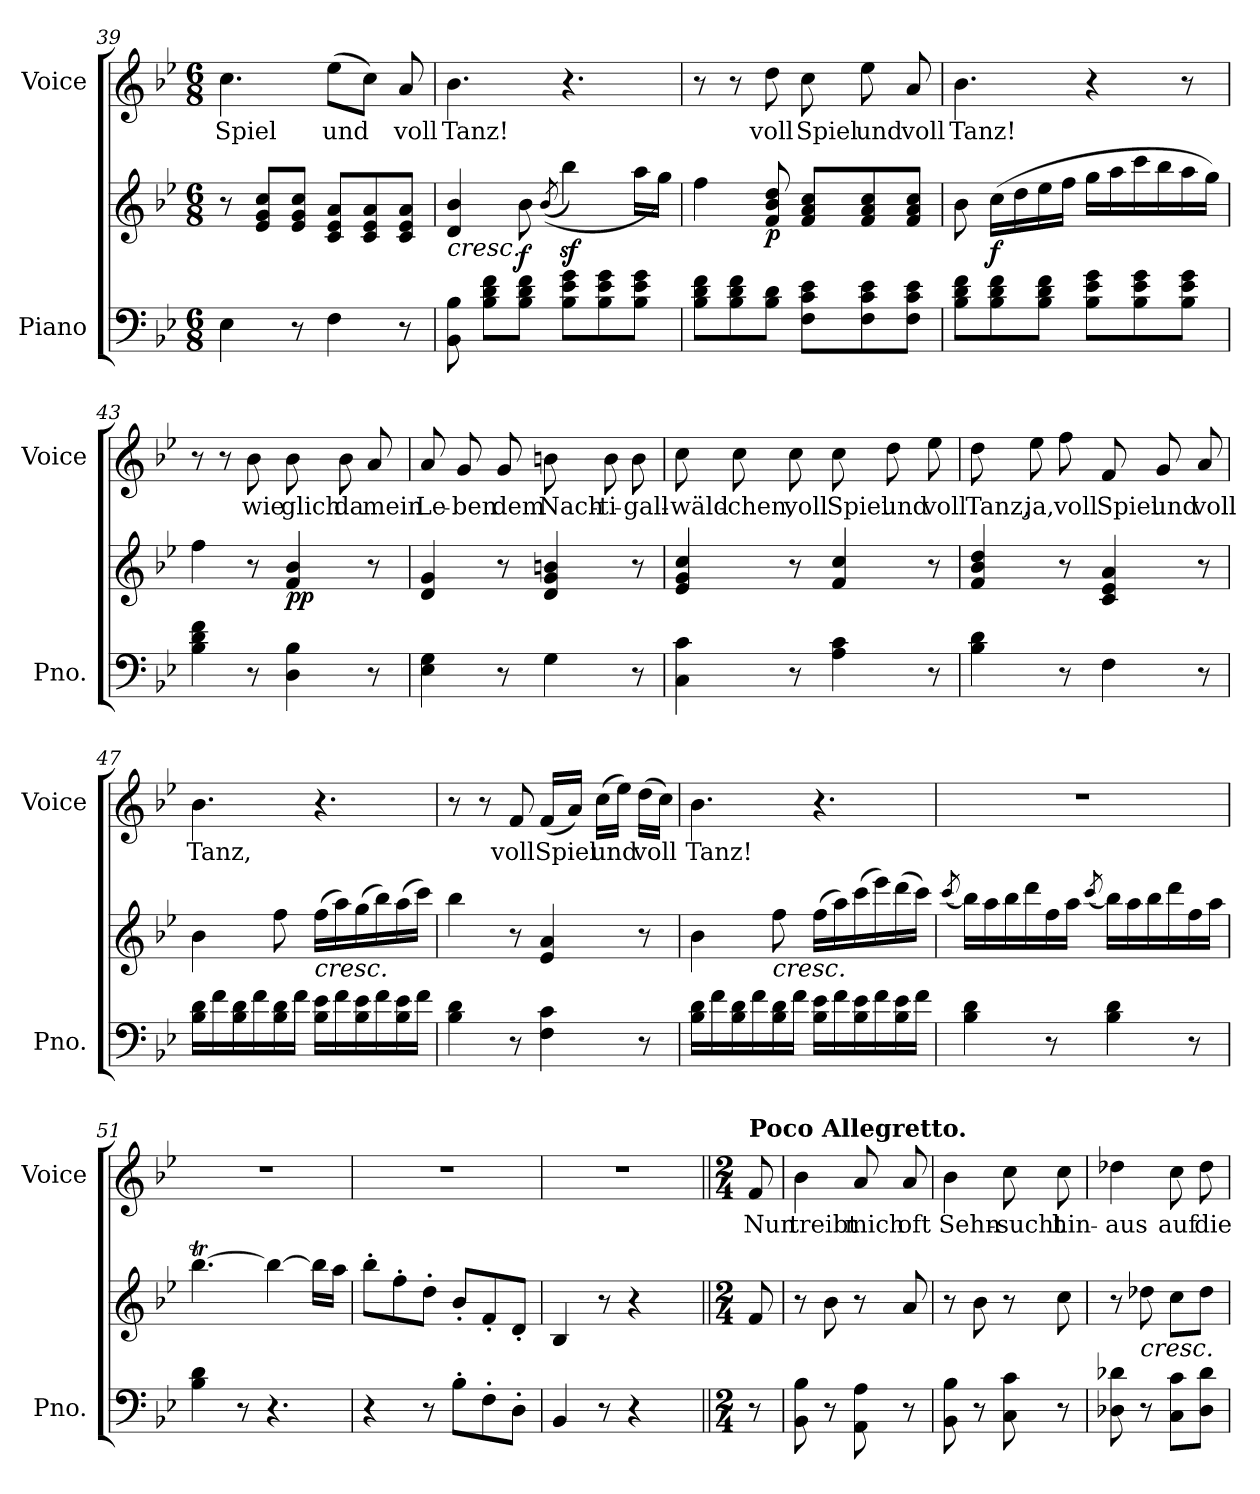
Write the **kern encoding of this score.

**kern	**kern	**dynam	**kern	**text
*part2	*part2	*part2	*part1	*part1
*staff3	*staff2	*staff2/3	*staff1	*staff1
*I"Piano	*	*	*I"Voice	*
*I'Pno.	*	*	*I'Voice	*
*clefF4	*clefG2	*	*clefG2	*
*k[b-e-]	*k[b-e-]	*	*k[b-e-]	*
*B-:	*B-:	*	*B-:	*
*M6/8	*M6/8	*	*M6/8	*
=39	=39	=39	=39	=39
!	!	!	!	!LO:LY:b
4E-\	8r	.	4.cc\	Spiel
.	8e-/ 8g/ 8cc/L	.	.	.
8r	8e-/ 8g/ 8cc/J	.	.	.
!	!	!	!	!LO:LY:b
4F\	8c/ 8e-/ 8a/L	.	(>8ee-\L	und
.	8c/ 8e-/ 8a/	.	8cc\J)	.
!	!	!	!	!LO:LY:b
8r	8c/ 8e-/ 8a/J	.	8a/	voll
=40	=40	=40	=40	=40
!	!LO:TX:b:i:t=cresc.	!	!	!
!	!	!	!	!LO:LY:b
8BB-\ 8B-\	4d/ 4b-/	.	4.b-\	Tanz!
8B-\ 8d\ 8f\L	.	.	.	.
!	!	!LO:DY:b	!	!
8B-\ 8d\ 8f\J	8b-\	f	.	.
.	(>(>8qb-/	.	.	.
8B-\ 8e-\ 8g\L	4bb-z<\)	.	4.r	.
8B-\ 8e-\ 8g\	.	.	.	.
8B-\ 8e-\ 8g\J	16aa\LL	.	.	.
.	16gg\JJ)	.	.	.
!!LO:LB:g=z
=41	=41	=41	=41	=41
8B-\ 8d\ 8f\L	4ff\	.	8r	.
8B-\ 8d\ 8f\	.	.	8r	.
!	!	!LO:DY:b	!	!LO:LY:b
8B-\ 8d\J	8f/ 8b-/ 8dd/	p	8dd\	voll
!	!	!	!	!LO:LY:b
8F\ 8c\ 8e-\L	8f/ 8a/ 8cc/L	.	8cc\	Spiel
!	!	!	!	!LO:LY:b
8F\ 8c\ 8e-\	8f/ 8a/ 8cc/	.	8ee-\	und
!	!	!	!	!LO:LY:b
8F\ 8c\ 8e-\J	8f/ 8a/ 8cc/J	.	8a/	voll
=42	=42	=42	=42	=42
!	!	!	!	!LO:LY:b
8B-\ 8d\ 8f\L	8b-\	.	4.b-\	Tanz!
!	!	!LO:DY:b	!	!
8B-\ 8d\ 8f\	(>16cc\LL	f	.	.
.	16dd\	.	.	.
8B-\ 8d\ 8f\J	16ee-\	.	.	.
.	16ff\JJ	.	.	.
8B-\ 8e-\ 8g\L	16gg\LL	.	4r	.
.	16aa\	.	.	.
8B-\ 8e-\ 8g\	16ccc\	.	.	.
.	16bb-\	.	.	.
8B-\ 8e-\ 8g\J	16aa\	.	8r	.
.	16gg\JJ)	.	.	.
=43	=43	=43	=43	=43
4B-\ 4d\ 4f\	4ff\	.	8r	.
.	.	.	8r	.
!	!	!	!	!LO:LY:b
8r	8r	.	8b-\	wie
!	!	!LO:DY:b	!	!LO:LY:b
4D\ 4B-\	4f/ 4b-/	pp	8b-\	glich
!	!	!	!	!LO:LY:b
.	.	.	8b-\	da
!	!	!	!	!LO:LY:b
8r	8r	.	8a/	mein
=44	=44	=44	=44	=44
!	!	!	!	!LO:LY:b
4E-\ 4G\	4d/ 4g/	.	8a/	Le-
!	!	!	!	!LO:LY:b
.	.	.	8g/	-ben
!	!	!	!	!LO:LY:b
8r	8r	.	8g/	dem
!	!	!	!	!LO:LY:b
4G\	4d/ 4g/ 4bn/	.	8bn\	Nach-
!	!	!	!	!LO:LY:b
.	.	.	8b\	-ti-
!	!	!	!	!LO:LY:b
8r	8r	.	8b\	-gall-
!!LO:LB:g=z
=45	=45	=45	=45	=45
!	!	!	!	!LO:LY:b
4C\ 4c\	4e-/ 4g/ 4cc/	.	8cc\	-wäld-
!	!	!	!	!LO:LY:b
.	.	.	8cc\	-chen,
!	!	!	!	!LO:LY:b
8r	8r	.	8cc\	voll
!	!	!	!	!LO:LY:b
4A\ 4c\	4f/ 4cc/	.	8cc\	Spiel
!	!	!	!	!LO:LY:b
.	.	.	8dd\	und
!	!	!	!	!LO:LY:b
8r	8r	.	8ee-\	voll
=46	=46	=46	=46	=46
!	!	!	!	!LO:LY:b
4B-\ 4d\	4f/ 4b-/ 4dd/	.	8dd\	Tanz,
!	!	!	!	!LO:LY:b
.	.	.	8ee-\	ja,
!	!	!	!	!LO:LY:b
8r	8r	.	8ff\	voll
!	!	!	!	!LO:LY:b
4F\	4c/ 4e-/ 4a/	.	8f/	Spiel
!	!	!	!	!LO:LY:b
.	.	.	8g/	und
!	!	!	!	!LO:LY:b
8r	8r	.	8a/	voll
=47	=47	=47	=47	=47
!	!	!	!	!LO:LY:b
16B-\ 16d\LL	4b-\	.	4.b-\	Tanz,
16f\	.	.	.	.
16B-\ 16d\	.	.	.	.
16f\	.	.	.	.
16B-\ 16d\	8ff\	.	.	.
16f\JJ	.	.	.	.
!	!LO:TX:b:i:t=cresc.	!	!	!
16B-\ 16e-\LL	(>16ff\LL	.	4.r	.
16f\	16aa\)	.	.	.
16B-\ 16e-\	(>16gg\	.	.	.
16f\	16bb-\)	.	.	.
16B-\ 16e-\	(>16aa\	.	.	.
16f\JJ	16ccc\JJ)	.	.	.
=48	=48	=48	=48	=48
4B-\ 4d\	4bb-\	.	8r	.
.	.	.	8r	.
!	!	!	!	!LO:LY:b
8r	8r	.	8f/	voll
!	!	!	!	!LO:LY:b
4F\ 4c\	4e-/ 4a/	.	(<16f/LL	Spiel
.	.	.	16a/JJ)	.
!	!	!	!	!LO:LY:b
.	.	.	(>16cc\LL	und
.	.	.	16ee-\JJ)	.
!	!	!	!	!LO:LY:b
8r	8r	.	(>16dd\LL	voll
.	.	.	16cc\JJ)	.
!!LO:PB:g=z
=49	=49	=49	=49	=49
!	!	!	!	!LO:LY:b
16B-\ 16d\LL	4b-\	.	4.b-\	Tanz!
16f\	.	.	.	.
16B-\ 16d\	.	.	.	.
16f\	.	.	.	.
!	!LO:TX:b:i:t=cresc.	!	!	!
16B-\ 16d\	8ff\	.	.	.
16f\JJ	.	.	.	.
16B-\ 16e-\LL	(>16ff\LL	.	4.r	.
16f\	16aa\)	.	.	.
16B-\ 16e-\	(>16ccc\	.	.	.
16f\	16eee-\)	.	.	.
16B-\ 16e-\	(>16ddd\	.	.	.
16f\JJ	16ccc\JJ)	.	.	.
=50	=50	=50	=50	=50
.	(>8qccc/	.	.	.
!	!	!	!LO:N:vis=1	!
4B-\ 4d\	16bb-\LL)	.	2.r	.
.	16aa\	.	.	.
.	16bb-\	.	.	.
.	16ddd\	.	.	.
8r	16ff\	.	.	.
.	16aa\JJ	.	.	.
.	(>8qccc/	.	.	.
4B-\ 4d\	16bb-\LL)	.	.	.
.	16aa\	.	.	.
.	16bb-\	.	.	.
.	16ddd\	.	.	.
8r	16ff\	.	.	.
.	16aa\JJ	.	.	.
=51	=51	=51	=51	=51
!	!	!	!LO:N:vis=1	!
4B-\ 4d\	[>4.bb-T\	.	2.r	.
8r	.	.	.	.
4.r	4bb-\_	.	.	.
.	16bb-\LL]	.	.	.
.	16aaTTT\JJ	.	.	.
=52	=52	=52	=52	=52
!	!	!	!LO:N:vis=1	!
4r	8bb-'>\L	.	2.r	.
.	8ff'>\	.	.	.
8r	8dd'>\J	.	.	.
8B-'>\L	8b-'</L	.	.	.
8F'>\	8f'</	.	.	.
8D'>\J	8d'</J	.	.	.
=53	=53	=53	=53	=53
!	!	!	!LO:N:vis=1	!
4BB-/	4B-/	.	2.r	.
8r	8r	.	.	.
4r	4r	.	.	.
8ryy	8ryy	.	.	.
!!LO:LB:g=z
=54||	=54||	=54||	=54||	=54||
*M2/4	*M2/4	*	*M2/4	*
*	*	*	*MM100	*
!	!	!	!LO:TX:a:B:t=Poco Allegretto.	!
!	!	!	!	!LO:LY:b
8r	8f/	.	8f/	Nun
=55	=55	=55	=55	=55
!	!	!	!	!LO:LY:b
8BB-\ 8B-\	8r	.	4b-\	treibt
8r	8b-\	.	.	.
!	!	!	!	!LO:LY:b
8AA\ 8A\	8r	.	8a/	mich
!	!	!	!	!LO:LY:b
8r	8a/	.	8a/	oft
=56	=56	=56	=56	=56
!	!	!	!	!LO:LY:b
8BB-\ 8B-\	8r	.	4b-\	Sehn-
8r	8b-\	.	.	.
!	!	!	!	!LO:LY:b
8C\ 8c\	8r	.	8cc\	-sucht
!	!	!	!	!LO:LY:b
8r	8cc\	.	8cc\	hin-
=57	=57	=57	=57	=57
!	!	!	!	!LO:LY:b
8D-X\ 8d-X\	8r	.	4dd-X\	-aus
!	!LO:TX:b:i:t=cresc.	!	!	!
8r	8dd-X\	.	.	.
!	!	!	!	!LO:LY:b
8C\ 8c\L	8cc\L	.	8cc\	auf
!	!	!	!	!LO:LY:b
8D-\ 8d-\J	8dd-\J	.	8dd-\	die
=	=	=	=	=
*-	*-	*-	*-	*-
